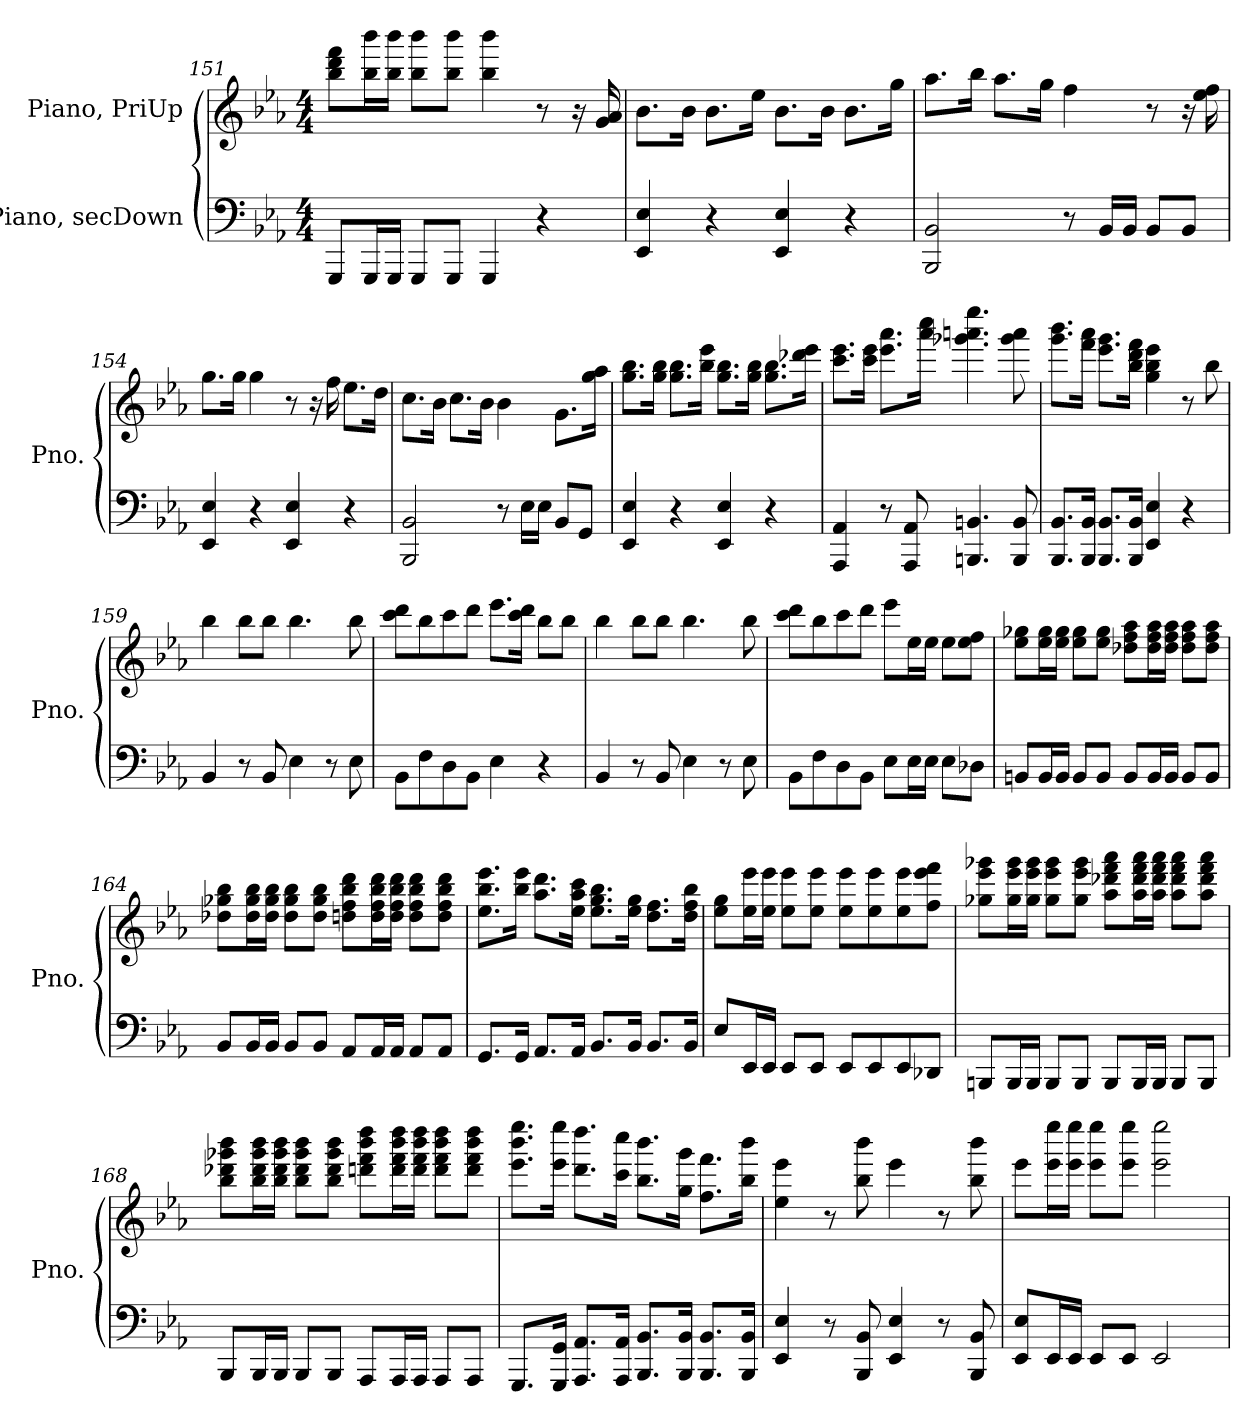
**kern	**kern
*part2	*part1
*staff2	*staff1
*I"Piano, secDown	*I"Piano, PriUp
*I'Pno.	*I'Pno.
*clefF4	*clefG2
*k[b-e-a-]	*k[b-e-a-]
*M4/4	*M4/4
=151	=151
8GGG/L	8bb-\ 8ddd\ 8fff\L
16GGG/L	16bb-\ 16bbb-\L
16GGG/JJ	16bb-\ 16bbb-\JJ
8GGG/L	8bb-\ 8bbb-\L
8GGG/J	8bb-\ 8bbb-\J
4GGG/	4bb-\ 4bbb-\
4r	8r
.	16r
.	16g/ 16a-/
=152	=152
4EE-/ 4E-/	8.b-\L
.	16b-\Jk
4r	8.b-\L
.	16ee-\Jk
4EE-/ 4E-/	8.b-\L
.	16b-\Jk
4r	8.b-\L
.	16gg\Jk
!!LO:LB:g=z
=153	=153
2BBB-/ 2BB-/	8.aa-\L
.	16bb-\Jk
.	8.aa-\L
.	16gg\Jk
8r	4ff\
16BB-/LL	.
16BB-/JJ	.
8BB-/L	8r
8BB-/J	16r
.	16ee-\ 16ff\
=154	=154
4EE-/ 4E-/	8.gg\L
.	16gg\Jk
4r	4gg\
4EE-/ 4E-/	8r
.	16r
.	16ff\
4r	8.ee-\L
.	16dd\Jk
=155	=155
2BBB-/ 2BB-/	8.cc\L
.	16b-\Jk
.	8.cc\L
.	16b-\Jk
8r	4b-\
16E-\LL	.
16E-\JJ	.
8BB-/L	8.g\L
8GG/J	.
.	16gg\ 16aa-\Jk
!!LO:LB:g=z
=156	=156
4EE-/ 4E-/	8.gg\ 8.bb-\L
.	16gg\ 16bb-\Jk
4r	8.gg\ 8.bb-\L
.	16bb-\ 16eee-\Jk
4EE-/ 4E-/	8.gg\ 8.bb-\L
.	16gg\ 16bb-\Jk
4r	8.gg\ 8.bb-\L
.	16ddd-X\ 16eee-\Jk
=157	=157
4AAA-/ 4AA-/	8.ccc\ 8.eee-\L
.	16ccc\ 16eee-\Jk
8r	8.eee-\ 8.aaa-\L
8AAA-/ 8AA-/	.
.	16aaa-\ 16cccc\Jk
4.BBBn/ 4.BBn/	4.ggg-X\ 4.aaan\ 4.eeee-\
8BBB/ 8BB/	8ggg-\ 8aaa\
=158	=158
8.BBB-/ 8.BB-/L	8.ggg\ 8.bbb-\L
16BBB-/ 16BB-/Jk	16fff\ 16aaa-\Jk
8.BBB-/ 8.BB-/L	8.eee-\ 8.ggg\L
16BBB-/ 16BB-/Jk	16bb-\ 16ddd\ 16fff\Jk
4EE-/ 4E-/	4gg\ 4bb-\ 4eee-\
4r	8r
.	8bb-\
!!LO:LB:g=z
=159	=159
4BB-/	4bb-\
8r	8bb-\L
8BB-/	8bb-\J
4E-\	4.bb-\
8r	.
8E-\	8bb-\
=160	=160
8BB-\L	8ccc\ 8ddd\L
8F\	8bb-\
8D\	8ccc\
8BB-\J	8ddd\J
4E-\	8.eee-\L
.	16ccc\ 16ddd\Jk
4r	8bb-\L
.	8bb-\J
=161	=161
4BB-/	4bb-\
8r	8bb-\L
8BB-/	8bb-\J
4E-\	4.bb-\
8r	.
8E-\	8bb-\
=162	=162
8BB-\L	8ccc\ 8ddd\L
8F\	8bb-\
8D\	8ccc\
8BB-\J	8ddd\J
8E-\L	8eee-\L
16E-\L	16ee-\L
16E-\JJ	16ee-\JJ
8E-\L	8ee-\L
8D-X\J	8ee-\ 8ff\J
!!LO:LB:g=z
=163	=163
8BBn/L	8ee-\ 8gg-X\L
16BB/L	16ee-\ 16gg-\L
16BB/JJ	16ee-\ 16gg-\JJ
8BB/L	8ee-\ 8gg-\L
8BB/J	8ee-\ 8gg-\J
8BB/L	8dd-X\ 8ff\ 8aa-\L
16BB/L	16dd-\ 16ff\ 16aa-\L
16BB/JJ	16dd-\ 16ff\ 16aa-\JJ
8BB/L	8dd-\ 8ff\ 8aa-\L
8BB/J	8dd-\ 8ff\ 8aa-\J
=164	=164
8BB-/L	8dd-X\ 8gg-X\ 8bb-\L
16BB-/L	16dd-\ 16gg-\ 16bb-\L
16BB-/JJ	16dd-\ 16gg-\ 16bb-\JJ
8BB-/L	8dd-\ 8gg-\ 8bb-\L
8BB-/J	8dd-\ 8gg-\ 8bb-\J
8AA-/L	8ddn\ 8ff\ 8bb-\ 8ddd\L
16AA-/L	16dd\ 16ff\ 16bb-\ 16ddd\L
16AA-/JJ	16dd\ 16ff\ 16bb-\ 16ddd\JJ
8AA-/L	8dd\ 8ff\ 8bb-\ 8ddd\L
8AA-/J	8dd\ 8ff\ 8bb-\ 8ddd\J
=165	=165
8.GG/L	8.ee-\ 8.bb-\ 8.eee-\L
16GG/Jk	16bb-\ 16eee-\Jk
8.AA-/L	8.aa-\ 8.ddd\L
16AA-/Jk	16ee-\ 16aa-\ 16ccc\Jk
8.BB-/L	8.ee-\ 8.gg\ 8.bb-\L
16BB-/Jk	16ee-\ 16gg\Jk
8.BB-/L	8.dd\ 8.ff\L
16BB-/Jk	16dd\ 16ff\ 16bb-\Jk
!!LO:LB:g=z
=166	=166
8E-/L	8ee-\ 8gg\L
16EE-/L	16ee-\ 16eee-\L
16EE-/JJ	16ee-\ 16eee-\JJ
8EE-/L	8ee-\ 8eee-\L
8EE-/J	8ee-\ 8eee-\J
8EE-/L	8ee-\ 8eee-\L
8EE-/	8ee-\ 8eee-\
8EE-/	8ee-\ 8eee-\
8DD-X/J	8ff\ 8eee-\ 8fff\J
=167	=167
8BBBn/L	8gg-X\ 8eee-\ 8ggg-X\L
16BBB/L	16gg-\ 16eee-\ 16ggg-\L
16BBB/JJ	16gg-\ 16eee-\ 16ggg-\JJ
8BBB/L	8gg-\ 8eee-\ 8ggg-\L
8BBB/J	8gg-\ 8eee-\ 8ggg-\J
8BBB/L	8aa-\ 8ddd-X\ 8fff\ 8aaa-\L
16BBB/L	16aa-\ 16ddd-\ 16fff\ 16aaa-\L
16BBB/JJ	16aa-\ 16ddd-\ 16fff\ 16aaa-\JJ
8BBB/L	8aa-\ 8ddd-\ 8fff\ 8aaa-\L
8BBB/J	8aa-\ 8ddd-\ 8fff\ 8aaa-\J
=168	=168
8BBB-/L	8bb-\ 8ddd-X\ 8ggg-X\ 8bbb-\L
16BBB-/L	16bb-\ 16ddd-\ 16ggg-\ 16bbb-\L
16BBB-/JJ	16bb-\ 16ddd-\ 16ggg-\ 16bbb-\JJ
8BBB-/L	8bb-\ 8ddd-\ 8ggg-\ 8bbb-\L
8BBB-/J	8bb-\ 8ddd-\ 8ggg-\ 8bbb-\J
8AAA-/L	8dddn\ 8fff\ 8bbb-\ 8dddd\L
16AAA-/L	16ddd\ 16fff\ 16bbb-\ 16dddd\L
16AAA-/JJ	16ddd\ 16fff\ 16bbb-\ 16dddd\JJ
8AAA-/L	8ddd\ 8fff\ 8bbb-\ 8dddd\L
8AAA-/J	8ddd\ 8fff\ 8bbb-\ 8dddd\J
!!LO:PB:g=z
=169	=169
8.GGG/L	8.eee-\ 8.bbb-\ 8.eeee-\L
16GGG/ 16GG/Jk	16eee-\ 16eeee-\Jk
8.AAA-/ 8.AA-/L	8.ddd\ 8.dddd\L
16AAA-/ 16AA-/Jk	16ccc\ 16cccc\Jk
8.BBB-/ 8.BB-/L	8.bb-\ 8.bbb-\L
16BBB-/ 16BB-/Jk	16gg\ 16ggg\Jk
8.BBB-/ 8.BB-/L	8.ff\ 8.fff\L
16BBB-/ 16BB-/Jk	16bb-\ 16bbb-\Jk
=170	=170
4EE-/ 4E-/	4ee-\ 4eee-\
8r	8r
8BBB-/ 8BB-/	8bb-\ 8bbb-\
4EE-/ 4E-/	4eee-\
8r	8r
8BBB-/ 8BB-/	8bb-\ 8bbb-\
=171	=171
8EE-/ 8E-/L	8eee-\L
16EE-/L	16eee-\ 16eeee-\L
16EE-/JJ	16eee-\ 16eeee-\JJ
8EE-/L	8eee-\ 8eeee-\L
8EE-/J	8eee-\ 8eeee-\J
2EE-/	2eee-\ 2eeee-\
=	=
*-	*-
